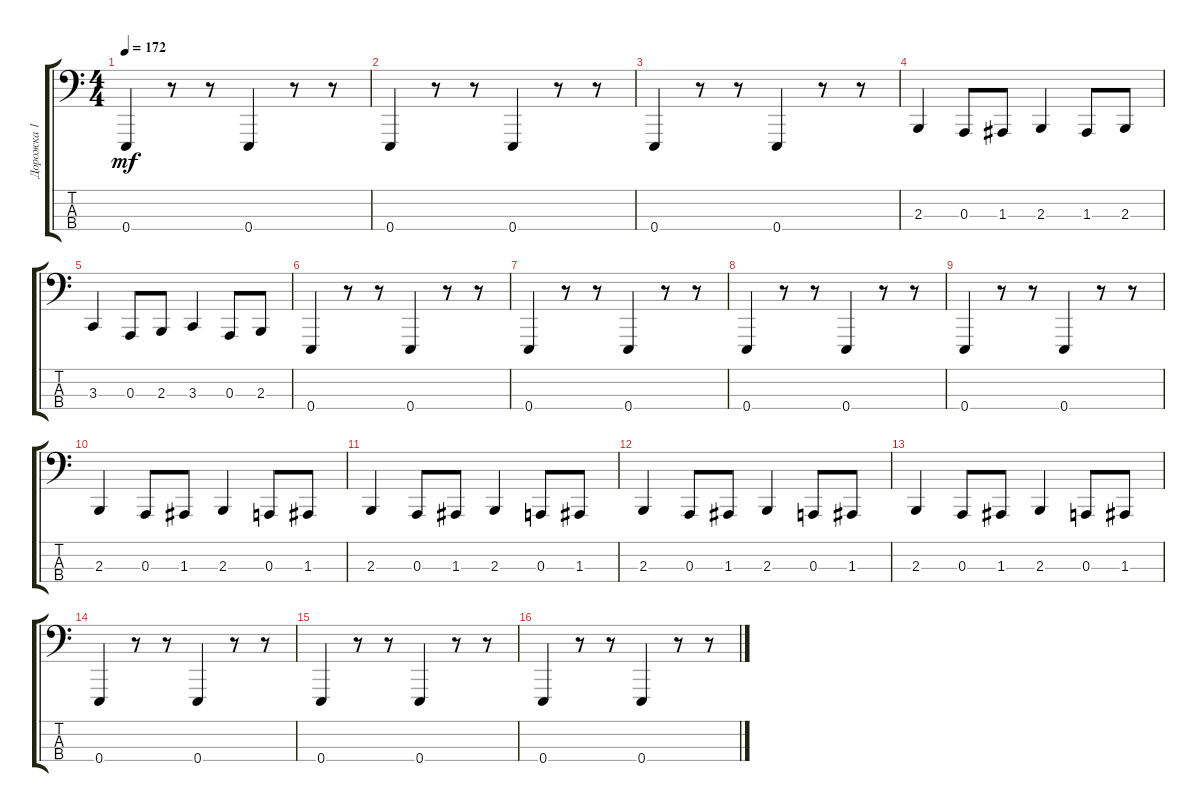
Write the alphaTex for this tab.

\track ("Дорожка 1" "Дорожка 1") {instrument lead8bassandlead}
\staff {score tabs}
\tuning (G2 D2 A1 E1) {hide}
\ts (4 4)
\tempo 172
\clef f4
\ks c
0.4.4{dy mf} r.8 r.8 0.4.4 r.8 r.8 |
0.4.4 r.8 r.8 0.4.4 r.8 r.8 |
0.4.4 r.8 r.8 0.4.4 r.8 r.8 |
2.3.4 0.3.8 1.3.8 2.3.4 1.3.8 2.3.8 |
3.3.4 0.3.8 2.3.8 3.3.4 0.3.8 2.3.8 |
0.4.4 r.8 r.8 0.4.4 r.8 r.8 |
0.4.4 r.8 r.8 0.4.4 r.8 r.8 |
0.4.4 r.8 r.8 0.4.4 r.8 r.8 |
0.4.4 r.8 r.8 0.4.4 r.8 r.8 |
2.3.4 0.3.8 1.3.8 2.3.4 0.3.8 1.3.8 |
2.3.4 0.3.8 1.3.8 2.3.4 0.3.8 1.3.8 |
2.3.4 0.3.8 1.3.8 2.3.4 0.3.8 1.3.8 |
2.3.4 0.3.8 1.3.8 2.3.4 0.3.8 1.3.8 |
0.4.4 r.8 r.8 0.4.4 r.8 r.8 |
0.4.4 r.8 r.8 0.4.4 r.8 r.8 |
0.4.4 r.8 r.8 0.4.4 r.8 r.8
